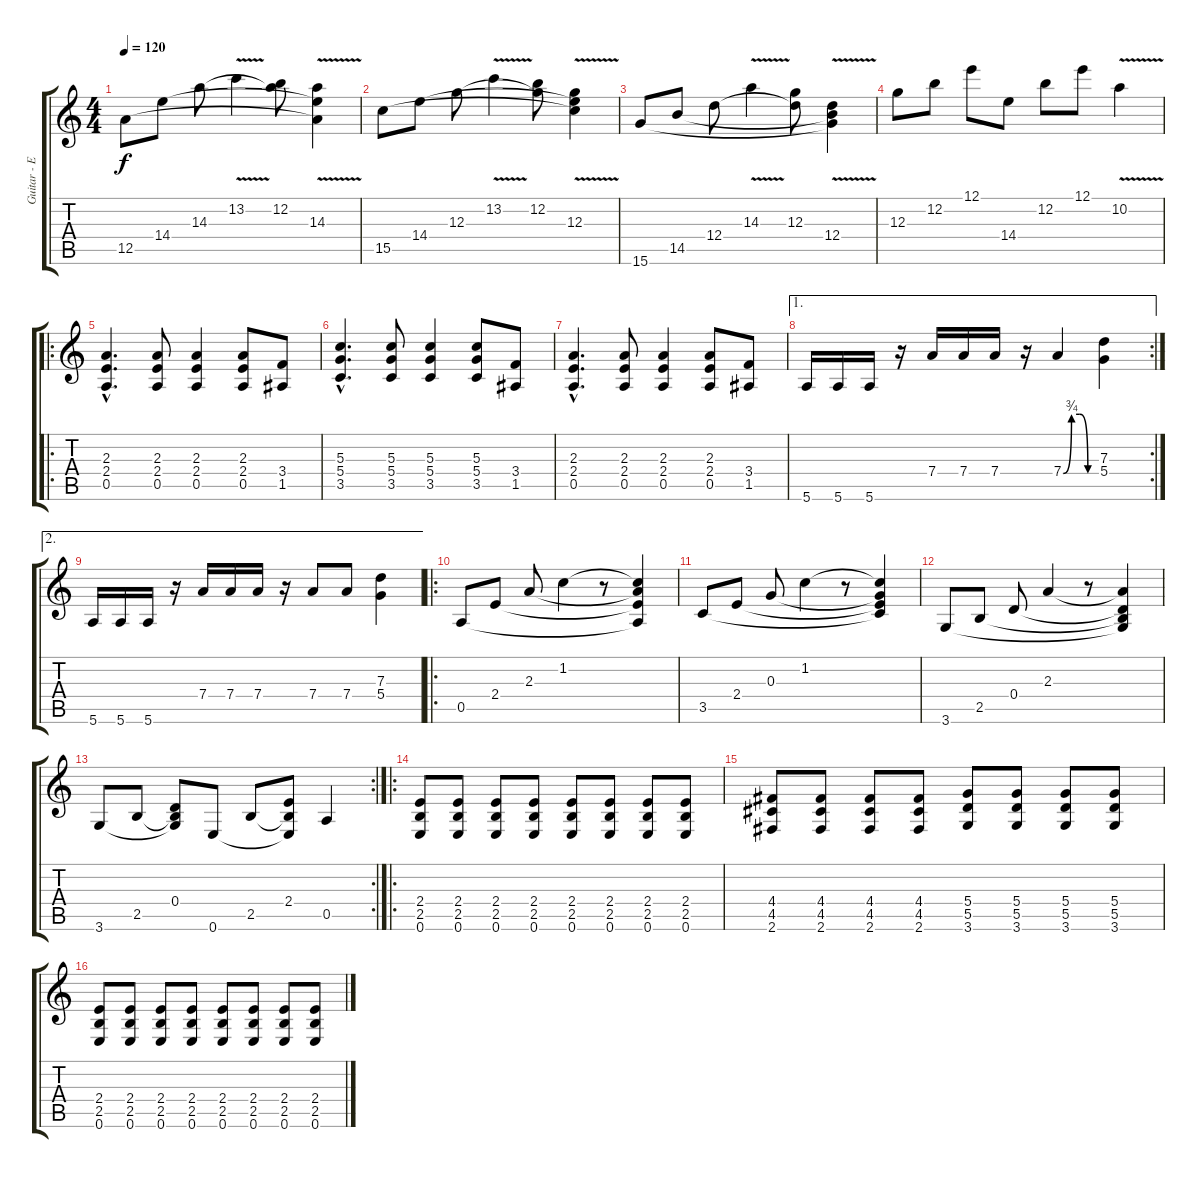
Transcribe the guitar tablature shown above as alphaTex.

\track ("Guitar - Electric" "Guitar - E") {instrument electricguitarclean}
\staff {score tabs}
\tuning (E4 B3 G3 D3 A2 E2) {hide}
\ts (4 4)
\tempo 120
\clef g2
\ks c
12.5.8{dy f} 14.4.8 14.3.8 13.2{v}.4 (12.2 14.3{t}).8 (14.3{v} 14.4{t} 12.5{t}).4 |
15.5.8 14.4.8 12.3.8 13.2{v}.4 (12.2 12.3{t}).8 (12.3{v} 14.4{t} 15.5{t}).4 |
15.6.8 14.5.8 12.4.8 14.3{v}.4 (12.3 12.4{t}).8 (12.4{v} 14.5{t} 15.6{t}).4 |
12.3.8 12.2.8 12.1.8 14.4.8 12.2.8 12.1.8 10.2{v}.4 |
\ro
(2.3{hac} 2.4{hac} 0.5{hac}).4{d instrument distortionguitar} (2.3 2.4 0.5).8 (2.3 2.4 0.5).4 (2.3 2.4 0.5).8 (3.4 1.5).8 |
(5.3{hac} 5.4{hac} 3.5{hac}).4{d} (5.3 5.4 3.5).8 (5.3 5.4 3.5).4 (5.3 5.4 3.5).8 (3.4 1.5).8 |
(2.3{hac} 2.4{hac} 0.5{hac}).4{d} (2.3 2.4 0.5).8 (2.3 2.4 0.5).4 (2.3 2.4 0.5).8 (3.4 1.5).8 |
\ae 1
\rc 2
5.6.16 5.6.16 5.6.16 r.16 7.4.16 7.4.16 7.4.16 r.16 7.4{be (custom 0 0 15 3 30 3 45 0 60 0)}.4 (7.3 5.4).4 |
\ae 2
5.6.16 5.6.16 5.6.16 r.16 7.4.16 7.4.16 7.4.16 r.16 7.4.8 7.4.8 (7.3 5.4).4 |
\ro
0.5.8{instrument electricguitarclean} 2.4.8 2.3.8 1.2.4 r.8 (1.2{t} 2.3{t} 2.4{t} 0.5{t}).4 |
3.5.8 2.4.8 0.3.8 1.2.4 r.8 (1.2{t} 0.3{t} 2.4{t} 3.5{t}).4 |
3.6.8 2.5.8 0.4.8 2.3.4 r.8 (2.3{t} 0.4{t} 2.5{t} 3.6{t}).4 |
\rc 2
3.6.8 2.5.8 (0.4 2.5{t} 3.6{t}).8 0.6.8 2.5.8 (2.4 2.5{t} 0.6{t}).8 0.5.4 |
\ro
(2.4 2.5 0.6).8{instrument distortionguitar} (2.4 2.5 0.6).8 (2.4 2.5 0.6).8 (2.4 2.5 0.6).8 (2.4 2.5 0.6).8 (2.4 2.5 0.6).8 (2.4 2.5 0.6).8 (2.4 2.5 0.6).8 |
(4.4 4.5 2.6).8 (4.4 4.5 2.6).8 (4.4 4.5 2.6).8 (4.4 4.5 2.6).8 (5.4 5.5 3.6).8 (5.4 5.5 3.6).8 (5.4 5.5 3.6).8 (5.4 5.5 3.6).8 |
(2.4 2.5 0.6).8 (2.4 2.5 0.6).8 (2.4 2.5 0.6).8 (2.4 2.5 0.6).8 (2.4 2.5 0.6).8 (2.4 2.5 0.6).8 (2.4 2.5 0.6).8 (2.4 2.5 0.6).8
